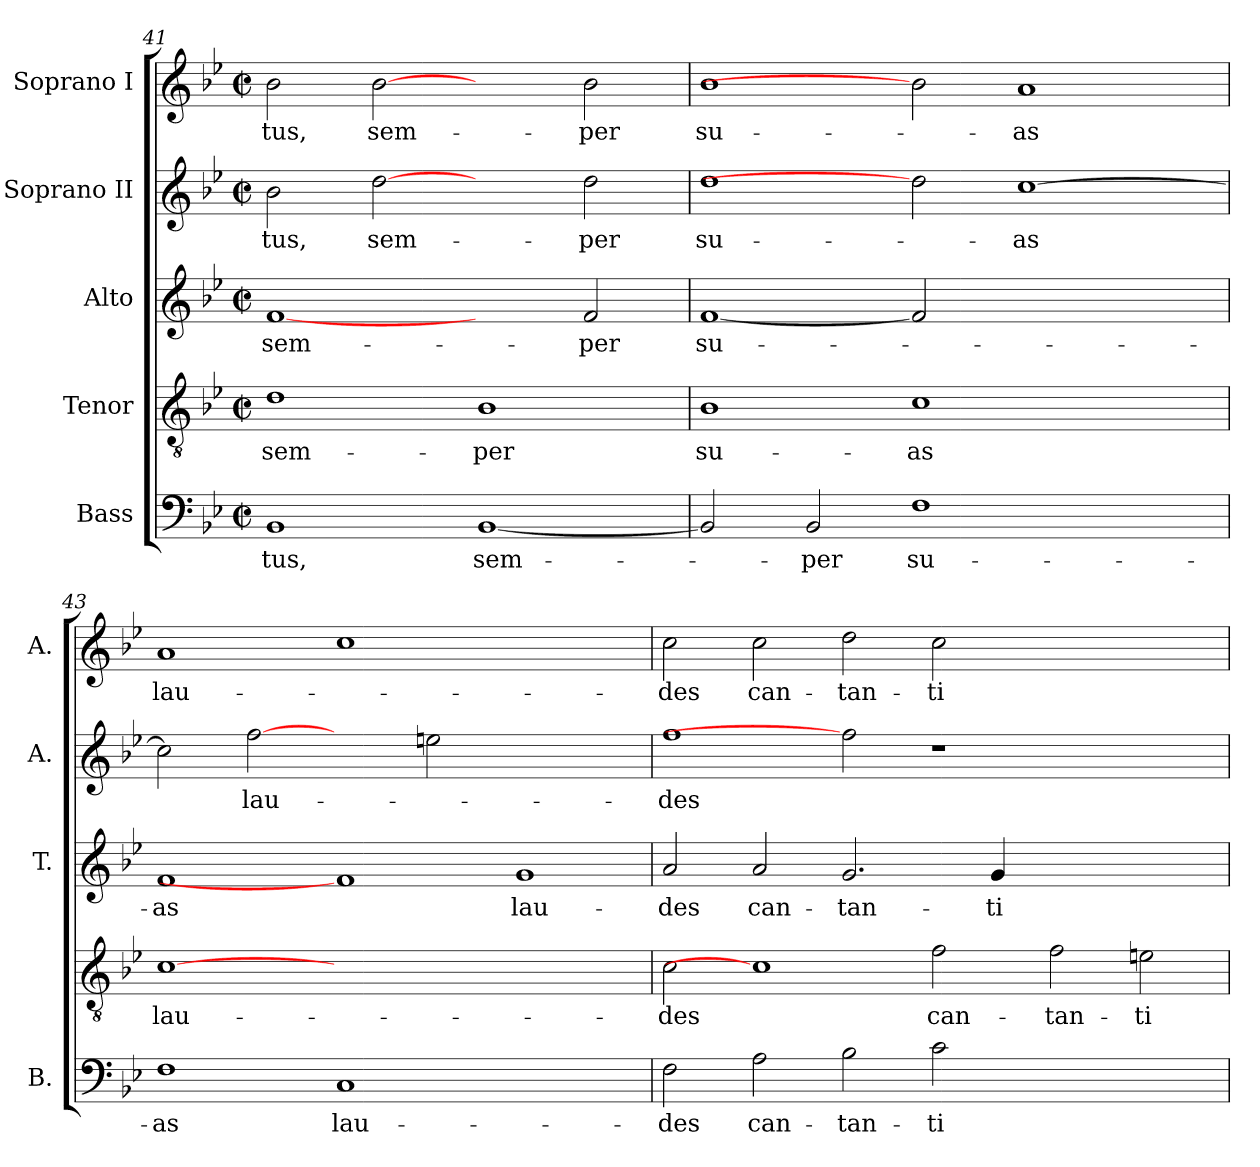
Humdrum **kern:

**kern	**text	**kern	**text	**kern	**text	**kern	**text	**kern	**text
*part5	*part5	*part4	*part4	*part3	*part3	*part2	*part2	*part1	*part1
*staff5	*staff5	*staff4	*staff4	*staff3	*staff3	*staff2	*staff2	*staff1	*staff1
*I"Bass	*	*I"Tenor	*	*I"Alto	*	*I"Soprano II	*	*I"Soprano I	*
*I'B.	*	*	*	*I'T.	*	*I'A.	*	*I'A.	*
*clefF4	*	*clefGv2	*	*clefG2	*	*clefG2	*	*clefG2	*
*	*	*ITrd7c12	*	*ITrd7c12	*	*	*	*	*
*k[b-e-]	*	*k[b-e-]	*	*k[b-e-]	*	*k[b-e-]	*	*k[b-e-]	*
*B-:	*	*B-:	*	*B-:	*	*B-:	*	*B-:	*
*M2/2	*	*M2/2	*	*M2/2	*	*M2/2	*	*M2/2	*
*met(c|)	*	*met(c|)	*	*met(c|)	*	*met(c|)	*	*met(c|)	*
=41	=41	=41	=41	=41	=41	=41	=41	=41	=41
!	!LO:LY:b:color=#000000	!	!	!	!	!	!	!	!
!	!	!	!LO:LY:b:color=#000000	!	!	!	!	!	!
!	!	!	!	!	!LO:LY:b:color=#000000	!	!	!	!
!	!	!	!	!	!	!	!LO:LY:b:color=#000000	!	!
!	!	!	!	!	!	!	!	!	!LO:LY:b:color=#000000
1BB-i	-tus,	1Di	sem-	[1Fi	sem-	2b-i\	-tus,	2b-i\	-tus,
!	!	!	!	!	!	!	!LO:LY:b:color=#000000	!	!
!	!	!	!	!	!	!	!	!	!LO:LY:b:color=#000000
.	.	.	.	.	.	[2ddi	sem-	[2b-i	sem-
!	!LO:LY:b:color=#000000	!	!	!	!	!	!	!	!
!	!	!	!LO:LY:b:color=#000000	!	!	!	!	!	!
[<1BB-i	sem-	1BB-i	-per	2ryy	.	2ryy	.	2ryy	.
!	!	!	!	!	!LO:LY:b:color=#000000	!	!	!	!
!	!	!	!	!	!	!	!LO:LY:b:color=#000000	!	!
!	!	!	!	!	!	!	!	!	!LO:LY:b:color=#000000
.	.	.	.	2Fi/	-per	2ddi\	-per	2b-i\	-per
=42	=42	=42	=42	=42	=42	=42	=42	=42	=42
!	!	!	!LO:LY:b:color=#000000	!	!	!	!	!	!
!	!	!	!	!	!LO:LY:b:color=#000000	!	!	!	!
!	!	!	!	!	!	!	!LO:LY:b:color=#000000	!	!
!	!	!	!	!	!	!	!	!	!LO:LY:b:color=#000000
2BB-i/]	.	1BB-i	su-	[1Fi	su-	1ddi	su-	1b-i	su-
!	!LO:LY:b:color=#000000	!	!	!	!	!	!	!	!
2BB-i/	-per	.	.	.	.	.	.	.	.
!	!LO:LY:b:color=#000000	!	!	!	!	!	!	!	!
!	!	!	!LO:LY:b:color=#000000	!	!	!	!	!	!
1Fi	su-	1Ci	-as	2Fi]	.	2ddi]	.	2b-i]	.
!	!	!	!	!	!	!	!LO:LY:b:color=#000000	!	!
!	!	!	!	!	!	!	!	!	!LO:LY:b:color=#000000
.	.	.	.	1ryy	.	[>1cci	-as	1ai	-as
2ryy	.	2ryy	.	.	.	.	.	.	.
!!LO:PB:g=z
=43	=43	=43	=43	=43	=43	=43	=43	=43	=43
!	!LO:LY:b:color=#000000	!	!	!	!	!	!	!	!
!	!	!	!LO:LY:b:color=#000000	!	!	!	!	!	!
!	!	!	!	!	!LO:LY:b:color=#000000	!	!	!	!
!	!	!	!	!	!	!	!	!	!LO:LY:b:color=#000000
1Fi	-as	[1Ci	lau-	1Fi	-as	2cci\]	.	1ai	lau-
!	!	!	!	!	!	!	!LO:LY:b:color=#000000	!	!
.	.	.	.	.	.	[2ffi	lau-	.	.
!	!LO:LY:b:color=#000000	!	!	!	!	!	!	!	!
1Ci	lau-	0ryy	.	1Fi]	.	2ryy	.	1cci	.
.	.	.	.	.	.	2eeni\	.	.	.
!	!	!	!	!	!LO:LY:b:color=#000000	!	!	!	!
1ryy	.	.	.	1Gi	lau-	1ryy	.	1ryy	.
=44	=44	=44	=44	=44	=44	=44	=44	=44	=44
!	!LO:LY:b:color=#000000	!	!	!	!	!	!	!	!
!	!	!	!LO:LY:b:color=#000000	!	!	!	!	!	!
!	!	!	!	!	!LO:LY:b:color=#000000	!	!	!	!
!	!	!	!	!	!	!	!LO:LY:b:color=#000000	!	!
!	!	!	!	!	!	!	!	!	!LO:LY:b:color=#000000
2Fi\	-des	2Ci\	-des	2Ai/	-des	1ffi	-des	2cci\	-des
!	!LO:LY:b:color=#000000	!	!	!	!	!	!	!	!
!	!	!	!	!	!LO:LY:b:color=#000000	!	!	!	!
!	!	!	!	!	!	!	!	!	!LO:LY:b:color=#000000
2Ai\	can-	1Ci]	.	2Ai/	can-	.	.	2cci\	can-
!	!LO:LY:b:color=#000000	!	!	!	!	!	!	!	!
!	!	!	!	!	!LO:LY:b:color=#000000	!	!	!	!
!	!	!	!	!	!	!	!	!	!LO:LY:b:color=#000000
2B-i\	-tan-	.	.	2.Gi/	-tan-	2ffi]	.	2ddi\	-tan-
!	!LO:LY:b:color=#000000	!	!	!	!	!	!	!	!
!	!	!	!LO:LY:b:color=#000000	!	!	!	!	!	!
!	!	!	!	!	!	!	!	!	!LO:LY:b:color=#000000
2ci\	-ti-	2Fi\	can-	.	.	1r	.	2cci\	-ti-
!	!	!	!	!	!LO:LY:b:color=#000000	!	!	!	!
.	.	.	.	4Gi/	-ti-	.	.	.	.
!	!	!	!LO:LY:b:color=#000000	!	!	!	!	!	!
1ryy	.	2Fi\	-tan-	1ryy	.	.	.	1ryy	.
!	!	!	!LO:LY:b:color=#000000	!	!	!	!	!	!
.	.	2Eni\	-ti-	.	.	2ryy	.	.	.
=	=	=	=	=	=	=	=	=	=
*-	*-	*-	*-	*-	*-	*-	*-	*-	*-
